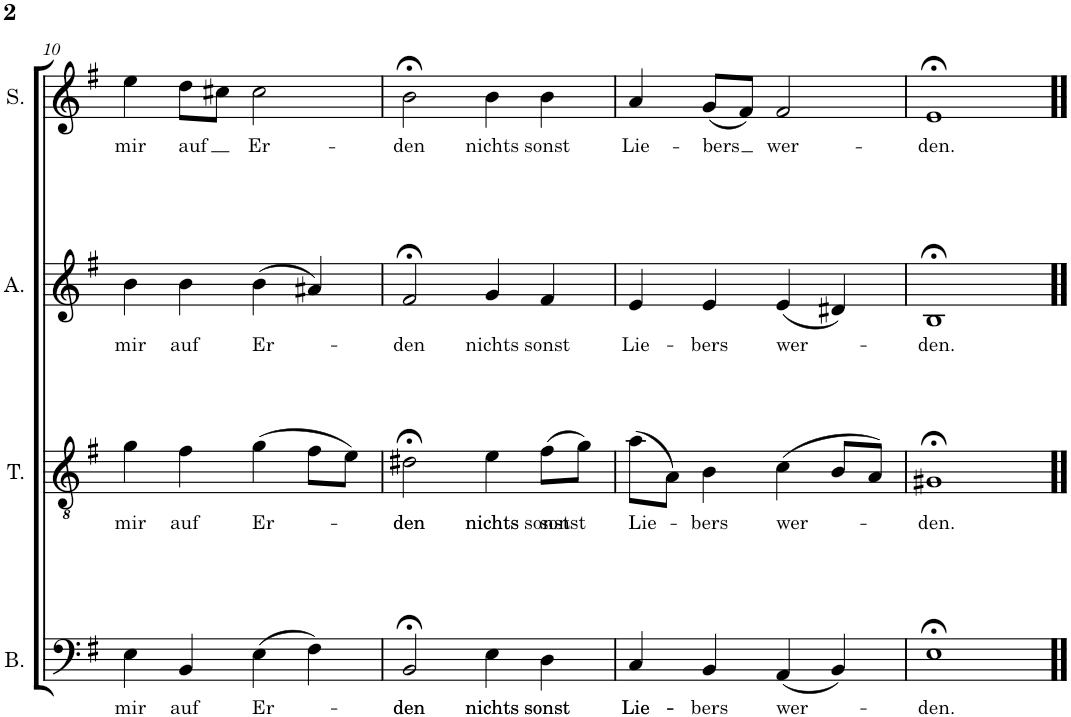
**kern	**text	**kern	**text	**kern	**text	**kern	**text
*part4	*part4	*part3	*part3	*part2	*part2	*part1	*part1
*staff4	*staff4	*staff3	*staff3	*staff2	*staff2	*staff1	*staff1
*I"Basse	*	*I"Ténor	*	*I"Alto	*	*I"Soprano	*
*I'B.	*	*I'T.	*	*I'A.	*	*I'S.	*
!!LO:PB:g=z
*clefF4	*	*clefGv2	*	*clefG2	*	*clefG2	*
*k[f#]	*	*k[f#]	*	*k[f#]	*	*k[f#]	*
*M4/4	*	*M4/4	*	*M4/4	*	*M4/4	*
*met(c)	*	*met(c)	*	*met(c)	*	*met(c)	*
=10	=10	=10	=10	=10	=10	=10	=10
!	!LO:LY:b	!	!LO:LY:b	!	!LO:LY:b	!	!LO:LY:b
4E\	mir	4g\	mir	4b\	mir	4ee\	mir
!	!LO:LY:b	!	!LO:LY:b	!	!LO:LY:b	!	!LO:LY:b
4BB/	auf	4f#\	auf	4b\	auf	8dd\L	auf
.	.	.	.	.	.	8cc#X\J	.
!	!LO:LY:b	!	!LO:LY:b	!	!LO:LY:b	!	!LO:LY:b
(4E\	Er-	(4g\	Er-	(4b\	Er-	2cc#\	Er-
4F#\)	.	8f#\L	.	4a#X/)	.	.	.
.	.	8e\J)	.	.	.	.	.
=11	=11	=11	=11	=11	=11	=11	=11
!	!LO:LY:b	!	!LO:LY:b	!	!LO:LY:b	!	!LO:LY:b
2BB;</	-den	2d#X;<\	-den	2f#;</	-den	2b;<\	-den
!	!LO:LY:b	!	!LO:LY:b	!	!LO:LY:b	!	!LO:LY:b
4E\	nichts	4e\	nichts	4g/	nichts	4b\	nichts
!	!LO:LY:b	!	!LO:LY:b	!	!LO:LY:b	!	!LO:LY:b
4D\	sonst	(8f#\L	sonst	4f#/	sonst	4b\	sonst
.	.	8g\J)	.	.	.	.	.
=12	=12	=12	=12	=12	=12	=12	=12
!	!LO:LY:b	!	!LO:LY:b	!	!LO:LY:b	!	!LO:LY:b
4C/	Lie-	(8a\L	Lie-	4e/	Lie-	4a/	Lie-
.	.	8A\J)	.	.	.	.	.
!	!LO:LY:b	!	!LO:LY:b	!	!LO:LY:b	!	!LO:LY:b
4BB/	-bers	4B\	-bers	4e/	-bers	(8g/L	-bers
.	.	.	.	.	.	8f#/J)	.
!	!LO:LY:b	!	!LO:LY:b	!	!LO:LY:b	!	!LO:LY:b
(4AA/	wer-	(4c\	wer-	(4e/	wer-	2f#/	wer-
4BB/)	.	8B/L	.	4d#X/)	.	.	.
.	.	8A/J)	.	.	.	.	.
=13	=13	=13	=13	=13	=13	=13	=13
!	!LO:LY:b	!	!LO:LY:b	!	!LO:LY:b	!	!LO:LY:b
1E;<	-den.	1G#X;<	-den.	1B;<	-den.	1e;<	-den.
=!!	=!!	=!!	=!!	=!!	=!!	=!!	=!!
*-	*-	*-	*-	*-	*-	*-	*-
